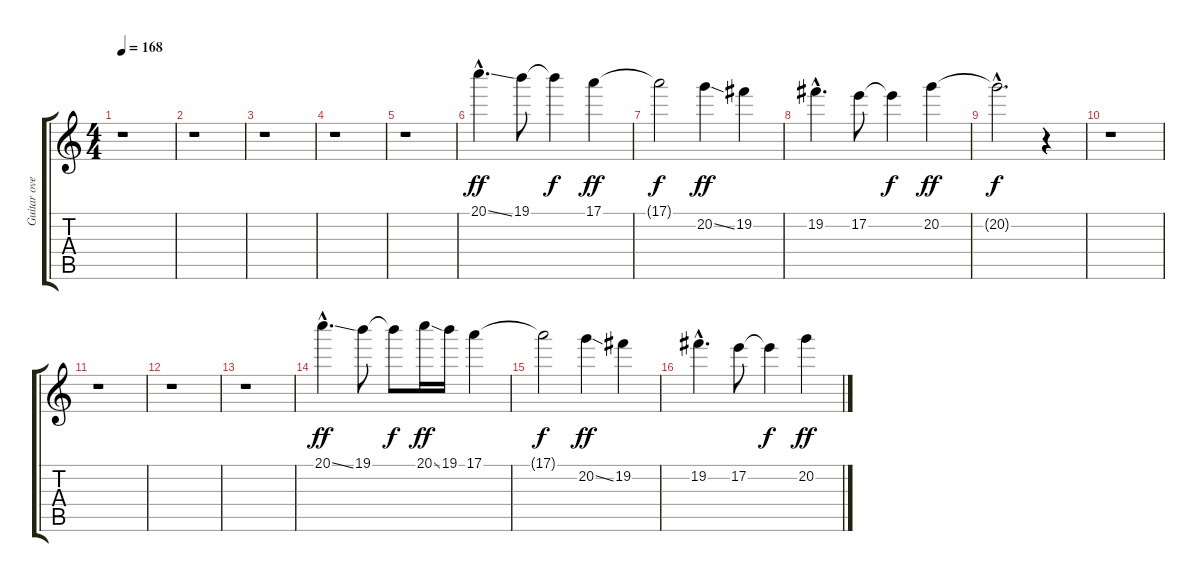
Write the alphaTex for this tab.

\track ("Guitar overdub" "Guitar ove") {instrument overdrivenguitar}
\staff {score tabs}
\tuning (E4 B3 G3 D3 A2 E2) {hide}
\ts (4 4)
\tempo 168
\clef g2
\ks c
r.1{dy f} |
r.1 |
r.1 |
r.1 |
r.1 |
20.1{ss hac}.4{d dy ff} 19.1.8 19.1{t}.4{dy f} 17.1.4{dy ff} |
17.1{t}.2{dy f} 20.2{ss}.4{dy ff} 19.2.4 |
19.2{hac}.4{d} 17.2.8 17.2{t}.4{dy f} 20.2.4{dy ff} |
20.2{hac t}.2{d dy f} r.4 |
r.1 |
r.1 |
r.1 |
r.1 |
20.1{ss hac}.4{d dy ff} 19.1.8 19.1{t}.8{dy f} 20.1{ss}.16{dy ff} 19.1.16 17.1.4 |
17.1{t}.2{dy f} 20.2{ss}.4{dy ff} 19.2.4 |
19.2{hac}.4{d} 17.2.8 17.2{t}.4{dy f} 20.2.4{dy ff}
